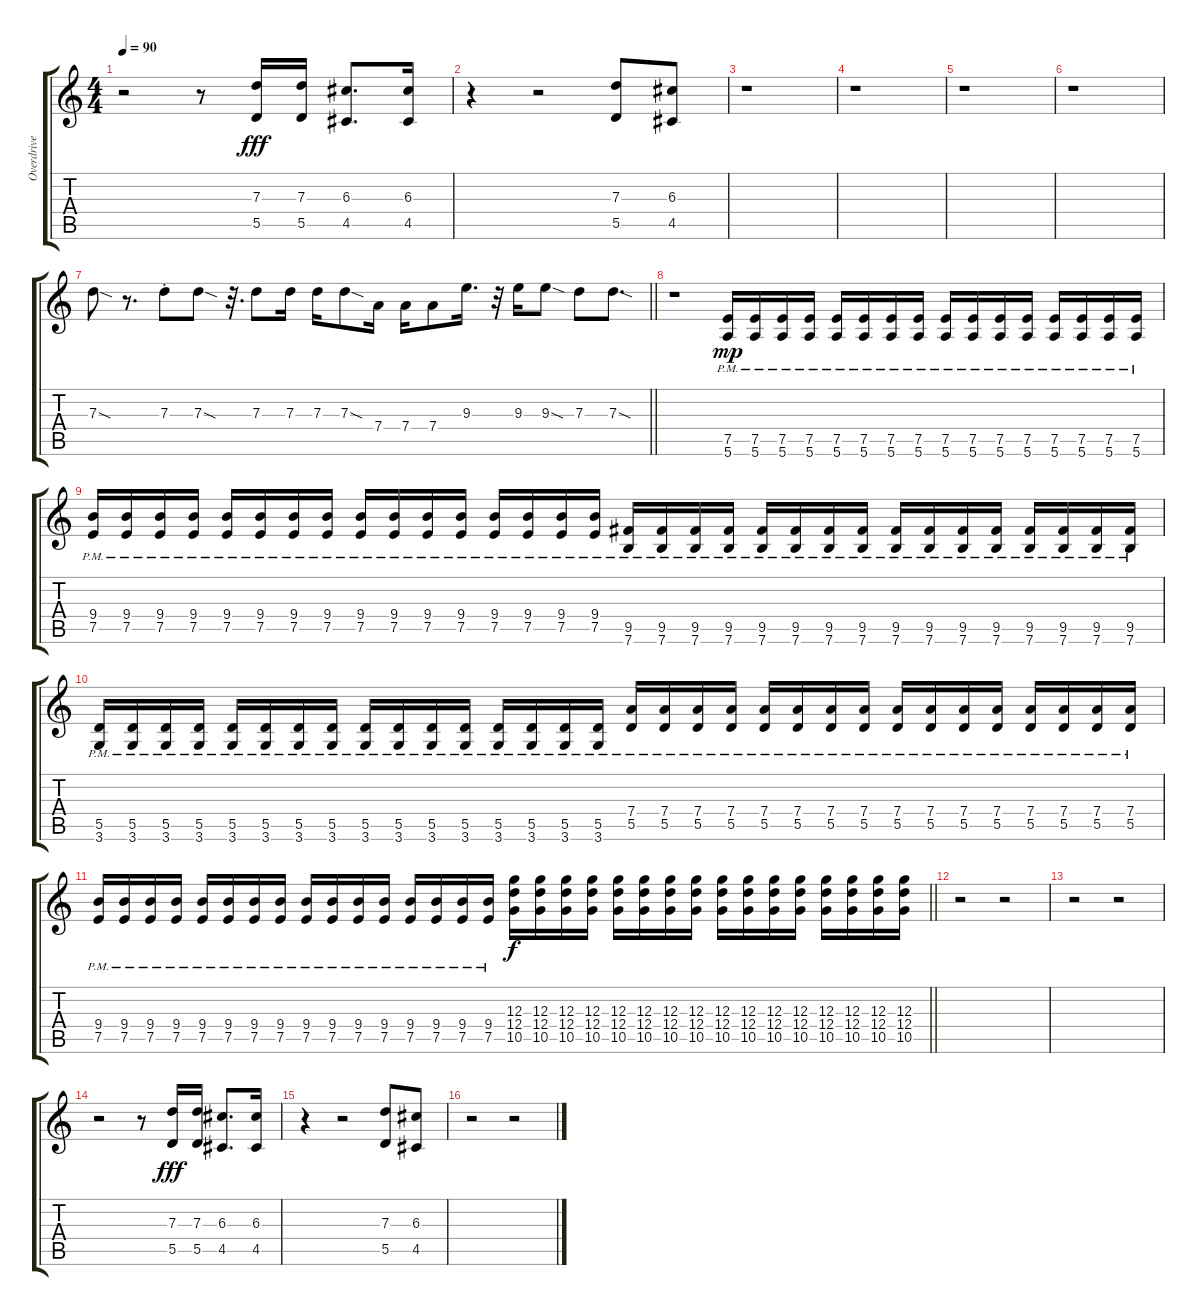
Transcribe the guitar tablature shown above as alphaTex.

\track ("Overdrive" "Overdrive") {instrument overdrivenguitar}
\staff {score tabs}
\tuning (E4 B3 G3 D3 A2 E2) {hide}
\ts (4 4)
\tempo 90
\clef g2
\ks c
r.2{dy fff} r.8 (7.3 5.5).16 (7.3 5.5).16 (6.3 4.5).8{d} (6.3 4.5).16 |
r.4 r.2 (7.3 5.5).8 (6.3 4.5).8 |
r.1 |
r.1 |
r.1 |
r.1 |
\barLineRight lightlight
7.3{sod}.8 r.8{d} 7.3{st}.8 7.3{sod}.8 r.32{d} 7.3.8 7.3.16 7.3.16 7.3{sod}.8 7.4.16 7.4.16 7.4.8 9.3.16{d} r.32 9.3.16 9.3{sod}.8 7.3.8 7.3{sod}.8{d} |
r.1 (7.5{pm} 5.6{pm}).16{dy mp} (7.5{pm} 5.6{pm}).16 (7.5{pm} 5.6{pm}).16 (7.5{pm} 5.6{pm}).16 (7.5{pm} 5.6{pm}).16 (7.5{pm} 5.6{pm}).16 (7.5{pm} 5.6{pm}).16 (7.5{pm} 5.6{pm}).16 (7.5{pm} 5.6{pm}).16 (7.5{pm} 5.6{pm}).16 (7.5{pm} 5.6{pm}).16 (7.5{pm} 5.6{pm}).16 (7.5{pm} 5.6{pm}).16 (7.5{pm} 5.6{pm}).16 (7.5{pm} 5.6{pm}).16 (7.5{pm} 5.6{pm}).16 |
(9.4{pm} 7.5{pm}).16 (9.4{pm} 7.5{pm}).16 (9.4{pm} 7.5{pm}).16 (9.4{pm} 7.5{pm}).16 (9.4{pm} 7.5{pm}).16 (9.4{pm} 7.5{pm}).16 (9.4{pm} 7.5{pm}).16 (9.4{pm} 7.5{pm}).16 (9.4{pm} 7.5{pm}).16 (9.4{pm} 7.5{pm}).16 (9.4{pm} 7.5{pm}).16 (9.4{pm} 7.5{pm}).16 (9.4{pm} 7.5{pm}).16 (9.4{pm} 7.5{pm}).16 (9.4{pm} 7.5{pm}).16 (9.4{pm} 7.5{pm}).16 (9.5{pm} 7.6{pm}).16 (9.5{pm} 7.6{pm}).16 (9.5{pm} 7.6{pm}).16 (9.5{pm} 7.6{pm}).16 (9.5{pm} 7.6{pm}).16 (9.5{pm} 7.6{pm}).16 (9.5{pm} 7.6{pm}).16 (9.5{pm} 7.6{pm}).16 (9.5{pm} 7.6{pm}).16 (9.5{pm} 7.6{pm}).16 (9.5{pm} 7.6{pm}).16 (9.5{pm} 7.6{pm}).16 (9.5{pm} 7.6{pm}).16 (9.5{pm} 7.6{pm}).16 (9.5{pm} 7.6{pm}).16 (9.5{pm} 7.6{pm}).16 |
(5.5{pm} 3.6{pm}).16 (5.5{pm} 3.6{pm}).16 (5.5{pm} 3.6{pm}).16 (5.5{pm} 3.6{pm}).16 (5.5{pm} 3.6{pm}).16 (5.5{pm} 3.6{pm}).16 (5.5{pm} 3.6{pm}).16 (5.5{pm} 3.6{pm}).16 (5.5{pm} 3.6{pm}).16 (5.5{pm} 3.6{pm}).16 (5.5{pm} 3.6{pm}).16 (5.5{pm} 3.6{pm}).16 (5.5{pm} 3.6{pm}).16 (5.5{pm} 3.6{pm}).16 (5.5{pm} 3.6{pm}).16 (5.5{pm} 3.6{pm}).16 (7.4{pm} 5.5{pm}).16 (7.4{pm} 5.5{pm}).16 (7.4{pm} 5.5{pm}).16 (7.4{pm} 5.5{pm}).16 (7.4{pm} 5.5{pm}).16 (7.4{pm} 5.5{pm}).16 (7.4{pm} 5.5{pm}).16 (7.4{pm} 5.5{pm}).16 (7.4{pm} 5.5{pm}).16 (7.4{pm} 5.5{pm}).16 (7.4{pm} 5.5{pm}).16 (7.4{pm} 5.5{pm}).16 (7.4{pm} 5.5{pm}).16 (7.4{pm} 5.5{pm}).16 (7.4{pm} 5.5{pm}).16 (7.4{pm} 5.5{pm}).16 |
\barLineRight lightlight
(9.4{pm} 7.5{pm}).16 (9.4{pm} 7.5{pm}).16 (9.4{pm} 7.5{pm}).16 (9.4{pm} 7.5{pm}).16 (9.4{pm} 7.5{pm}).16 (9.4{pm} 7.5{pm}).16 (9.4{pm} 7.5{pm}).16 (9.4{pm} 7.5{pm}).16 (9.4{pm} 7.5{pm}).16 (9.4{pm} 7.5{pm}).16 (9.4{pm} 7.5{pm}).16 (9.4{pm} 7.5{pm}).16 (9.4{pm} 7.5{pm}).16 (9.4{pm} 7.5{pm}).16 (9.4{pm} 7.5{pm}).16 (9.4{pm} 7.5{pm}).16 (12.3 12.4 10.5).16{dy f} (12.3 12.4 10.5).16 (12.3 12.4 10.5).16 (12.3 12.4 10.5).16 (12.3 12.4 10.5).16 (12.3 12.4 10.5).16 (12.3 12.4 10.5).16 (12.3 12.4 10.5).16 (12.3 12.4 10.5).16 (12.3 12.4 10.5).16 (12.3 12.4 10.5).16 (12.3 12.4 10.5).16 (12.3 12.4 10.5).16 (12.3 12.4 10.5).16 (12.3 12.4 10.5).16 (12.3 12.4 10.5).16 |
r.2 r.2 |
r.2 r.2 |
r.2 r.8 (7.3 5.5).16{dy fff} (7.3 5.5).16 (6.3 4.5).8{d} (6.3 4.5).16 |
r.4 r.2 (7.3 5.5).8 (6.3 4.5).8 |
r.2 r.2
